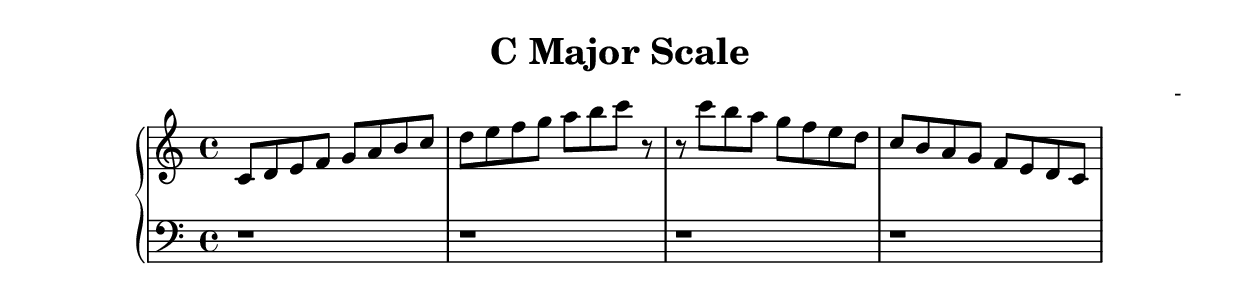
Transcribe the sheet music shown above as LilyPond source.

\header {
  title = "C Major Scale"
  composer = "-"
}
\version "2.16.2"

upper = \relative c' {
  \clef treble
  \key c \major
  \time 4/4
  c8 d e f g a b c d e f g a b c
  r8 r8 c8 b a g f e d c b a g f e d c
}

lower = \relative c {
  \clef bass
  \key c \major
  \time 4/4
  r1 r1 r1 r1
}

\score {
  \new PianoStaff <<
     \new Staff = "upper" \upper
     \new Staff = "lower" \lower
  >>
  
  \layout { }

 \midi { }
}